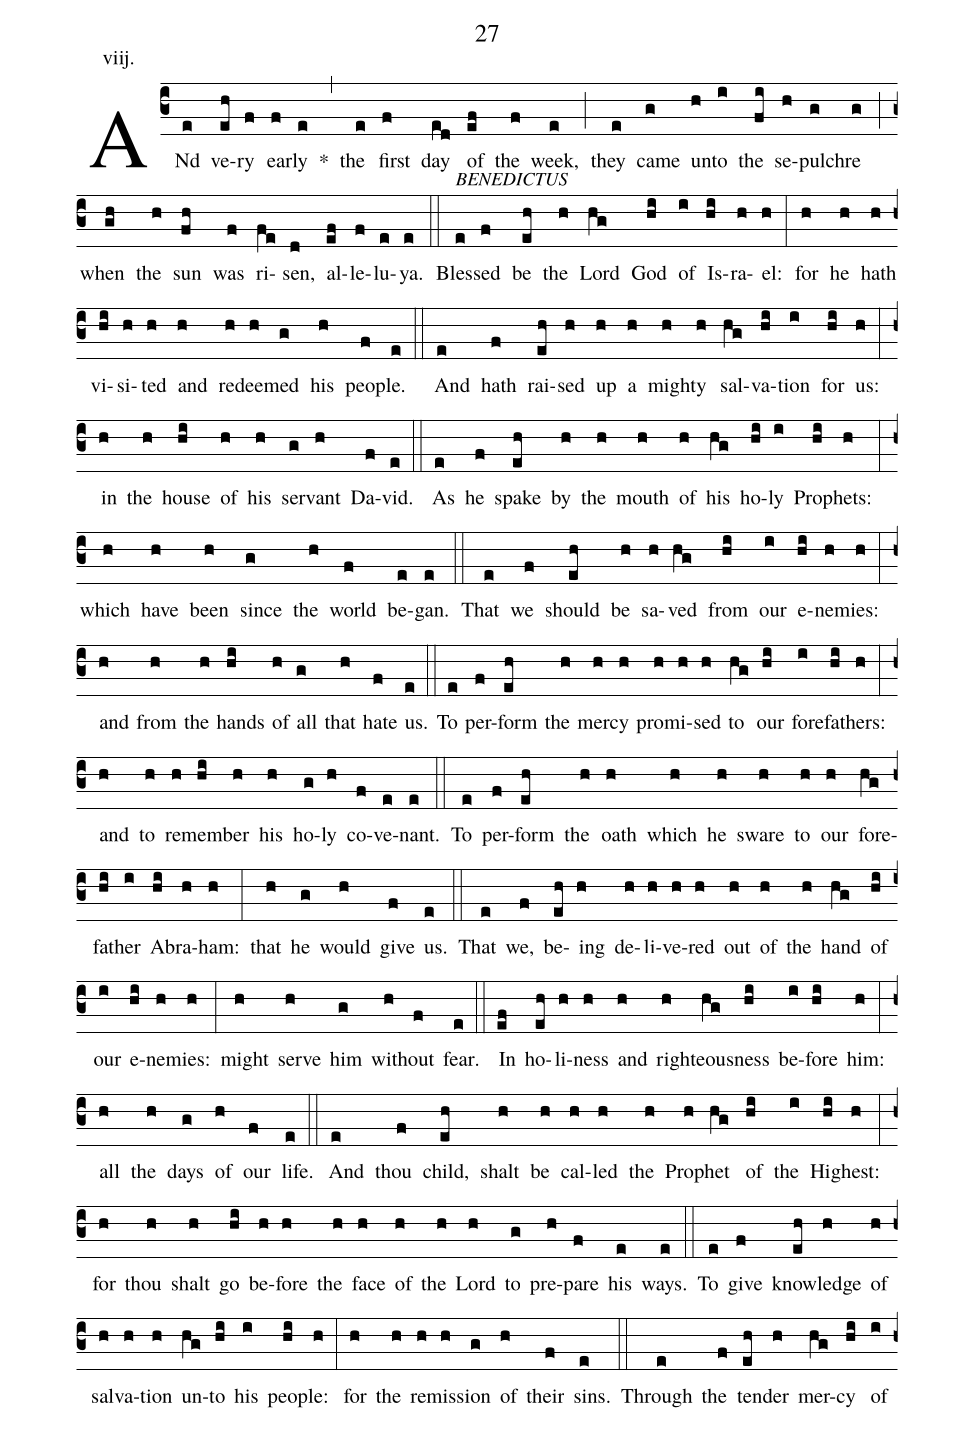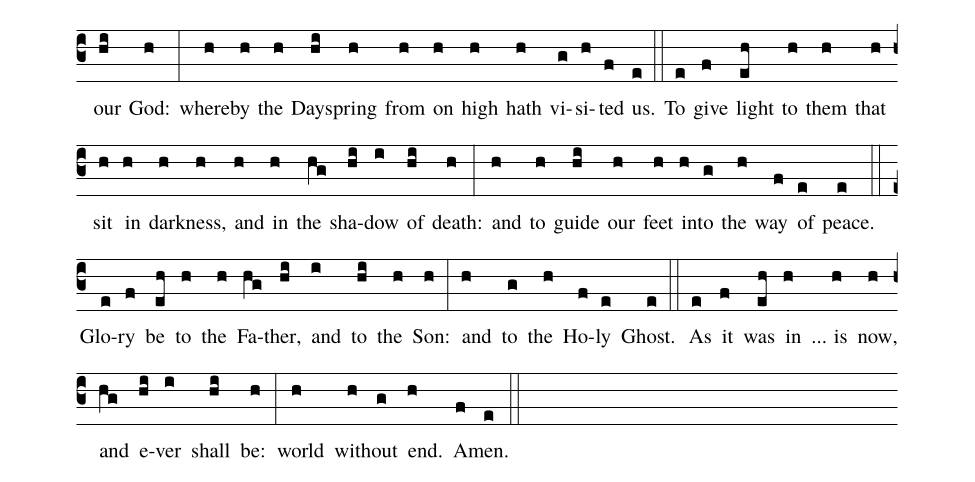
name:27;
mode:8;
annotation:viij.;
office-part:Antiphon;
%%
(c3) ANd(e) ve(eh)ry(f) ear(f)ly(e) *(,) the(e) first(f) day(ed) of(ef) the(f) week,(e) (;) they(e) came(g) un(h)to(i) the(fi) se(h)pul(g)chre(g) (;) when(gh) the(h) sun(fh) was(f) ri(fe)sen,(d) al(ef)le(f)lu(e)ya.(e) (::) <alt>BENEDICTUS</alt>Bles(e)sed(f) be(eh) the(h) Lord(hg) God(hi) of(i) Is(hi)ra(h)el:(h) (:) for(h) he(h) hath(h) vi(hi)si(h)ted(h) and(h) re(h)dee(h)med(g) his(h) peo(f)ple.(e) (::) And(e) hath(f) rai(eh)sed(h) up(h) a(h) migh(h)ty(h) sal(hg)va(hi)tion(i) for(hi) us:(h) (:) in(h) the(h) house(hi) of(h) his(h) ser(g)vant(h) Da(f)vid.(e) (::) As(e) he(f) spake(eh) by(h) the(h) mouth(h) of(h) his(hg) ho(hi)ly(i) Pro(hi)phets:(h) (:) which(h) have(h) been(h) since(g) the(h) world(f) be(e)gan.(e) (::) That(e) we(f) should(eh) be(h) sa(h)ved(hg) from(hi) our(i) e(hi)ne(h)mies:(h) (:) and(h) from(h) the(h) hands(hi) of(h) all(g) that(h) hate(f) us.(e) (::) To(e) per(f)form(eh) the(h) mer(h)cy(h) pro(h)mi(h)sed(h) to(hg) our(hi) fore(i)fa(hi)thers:(h) (:) and(h) to(h) re(h)mem(hi)ber(h) his(h) ho(g)ly(h) co(f)ve(e)nant.(e) (::) To(e) per(f)form(eh) the(h) oath(h) which(h) he(h) sware(h) to(h) our(h) fore(hg)fa(hi)ther(i) A(hi)bra(h)ham:(h) (:) that(h) he(g) would(h) give(f) us.(e) (::) That(e) we,(f) be(eh)ing(h) de(h)li(h)ve(h)red(h) out(h) of(h) the(h) hand(hg) of(hi) our(i) e(hi)ne(h)mies:(h) (:) might(h) serve(h) him(g) with(h)out(f) fear.(e) (::) In(ef) ho(eh)li(h)ness(h) and(h) righ(h)teous(hg)ness(hi) be(i)fore(hi) him:(h) (:) all(h) the(h) days(g) of(h) our(f) life.(e) (::) And(e) thou(f) child,(eh) shalt(h) be(h) cal(h)led(h) the(h) Pro(h)phet(hg) of(hi) the(i) High(hi)est:(h) (:) for(h) thou(h) shalt(h) go(hi) be(h)fore(h) the(h) face(h) of(h) the(h) Lord(h) to(g) pre(h)pare(f) his(e) ways.(e) (::) To(e) give(f) know(eh)ledge(h) of(h) sal(h)va(h)tion(h) un(hg)to(hi) his(i) peo(hi)ple:(h) (:) for(h) the(h) re(h)mis(h)sion(g) of(h) their(f) sins.(e) (::) Through(e) the(f) ten(eh)der(h) mer(hg)cy(hi) of(i) our(hi) God:(h) (:) where(h)by(h) the(h) Day(hi)spring(h) from(h) on(h) high(h) hath(h) vi(g)si(h)ted(f) us.(e) (::) To(e) give(f) light(eh) to(h) them(h) that(h) sit(h) in(h) dark(h)ness,(h) and(h) in(h) the(hg) sha(hi)dow(i) of(hi) death:(h) (:) and(h) to(h) guide(hi) our(h) feet(h) in(h)to(g) the(h) way(f) of(e) peace.(e) (::) Glo(e)ry(f) be(eh) to(h) the(h) Fa(hg)ther,(hi) and(i) to(hi) the(h) Son:(h) (:) and(h) to(g) the(h) Ho(f)ly(e) Ghost.(e) (::) As(e) it(f) was(eh) in(h) ... is(h) now,(h) and(hg) e(hi)ver(i) shall(hi) be:(h) (:) world(h) with(h)out(g) end.(h) A(f)men.(e) (::)
